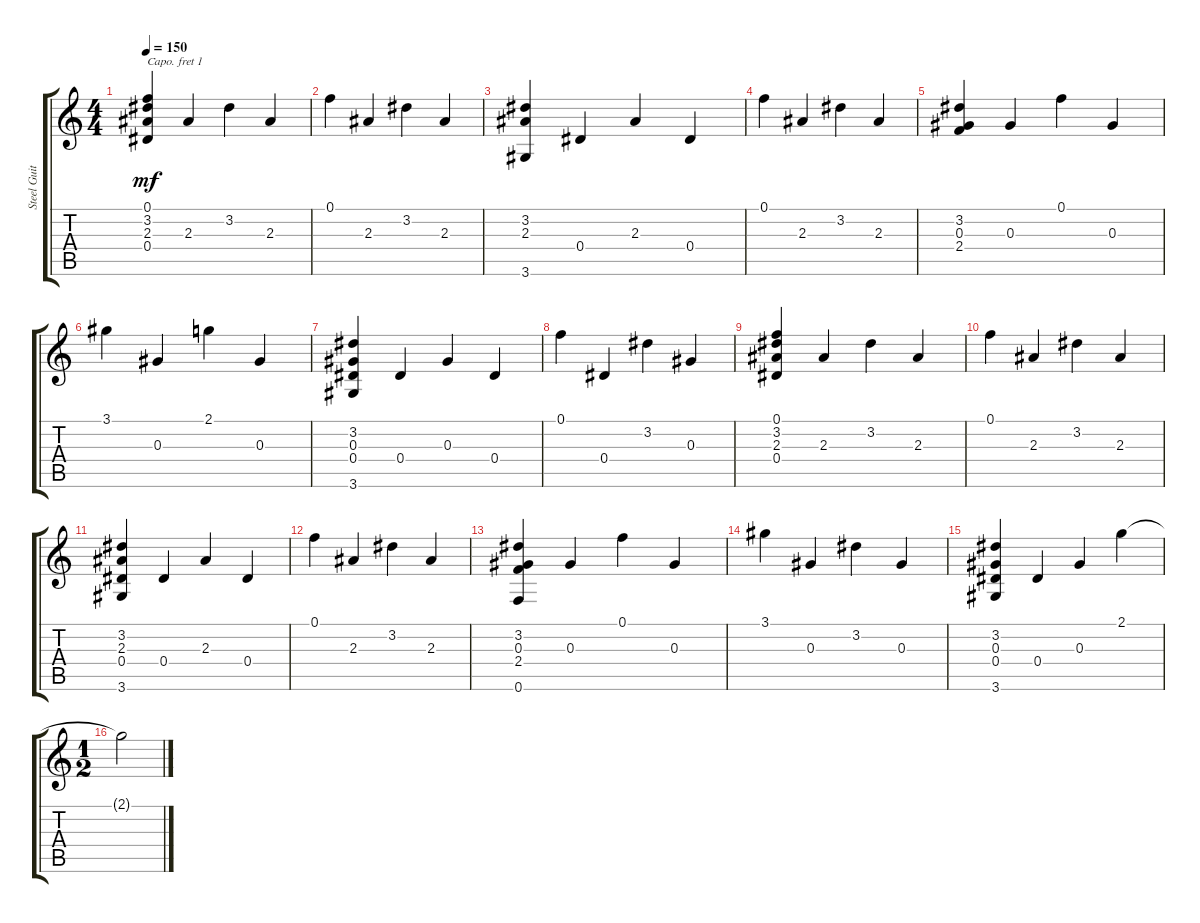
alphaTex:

\track ("Steel Guitar" "Steel Guit") {instrument acousticguitarsteel}
\staff {score tabs}
\capo 1
\tuning (E4 B3 G3 D3 A2 E2) {hide}
\ts (4 4)
\tempo 150
\clef g2
\ks c
(0.1 3.2 2.3 0.4).4{dy mf instrument acousticguitarsteel} 2.3.4 3.2.4 2.3.4 |
0.1.4 2.3.4 3.2.4 2.3.4 |
(3.2 2.3 3.6).4 0.4.4 2.3.4 0.4.4 |
0.1.4 2.3.4 3.2.4 2.3.4 |
(3.2 0.3 2.4).4 0.3.4 0.1.4 0.3.4 |
3.1.4 0.3.4 2.1.4 0.3.4 |
(3.2 0.3 0.4 3.6).4 0.4.4 0.3.4 0.4.4 |
0.1.4 0.4.4 3.2.4 0.3.4 |
(0.1 3.2 2.3 0.4).4 2.3.4 3.2.4 2.3.4 |
0.1.4 2.3.4 3.2.4 2.3.4 |
(3.2 2.3 0.4 3.6).4 0.4.4 2.3.4 0.4.4 |
0.1.4 2.3.4 3.2.4 2.3.4 |
(3.2 0.3 2.4 0.6).4 0.3.4 0.1.4 0.3.4 |
3.1.4 0.3.4 3.2.4 0.3.4 |
(3.2 0.3 0.4 3.6).4 0.4.4 0.3.4 2.1.4 |
\ts (1 2)
2.1{t}.2
